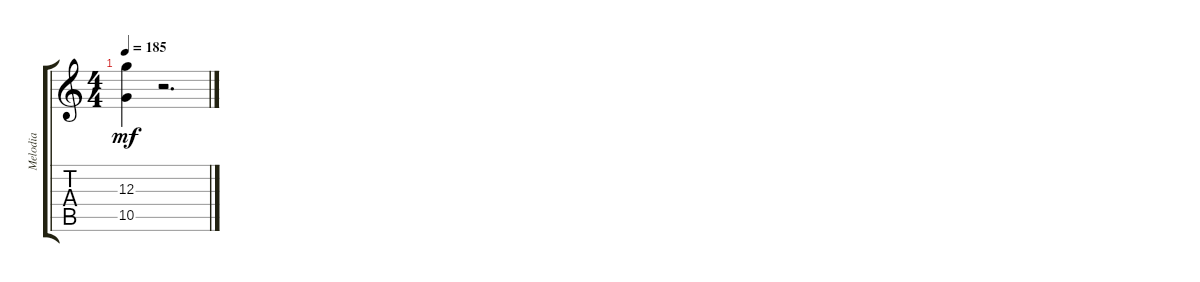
\track ("Melodia" "Melodia") {instrument distortionguitar}
\staff {score tabs}
\tuning (E4 B3 G3 D3 A2 D2) {hide}
\ts (4 4)
\tempo 185
\clef g2
\ks c
(12.3{t} 10.5{t}).4{dy mf} r.2{d}
